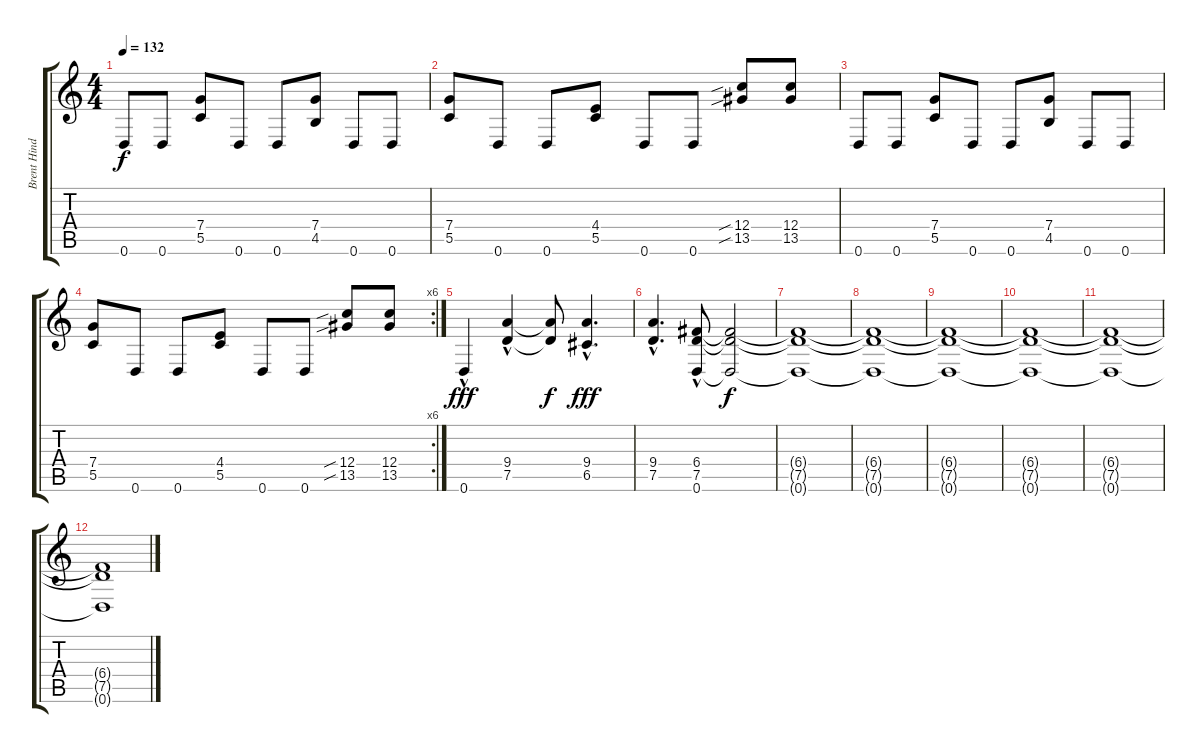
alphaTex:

\track ("Brent Hinds" "Brent Hind") {instrument acousticguitarsteel}
\staff {score tabs}
\tuning (D4 A3 F3 C3 G2 D2) {hide}
\ts (4 4)
\tempo 132
\clef g2
\ks c
0.6.8{dy f} 0.6.8 (7.4 5.5).8 0.6.8 0.6.8 (7.4 4.5).8 0.6.8 0.6.8 |
(7.4 5.5).8 0.6.8 0.6.8 (4.4 5.5).8 0.6.8 0.6.8 (12.4{sib} 13.5{sib}).8 (12.4 13.5).8 |
0.6.8 0.6.8 (7.4 5.5).8 0.6.8 0.6.8 (7.4 4.5).8 0.6.8 0.6.8 |
\rc 6
(7.4 5.5).8 0.6.8 0.6.8 (4.4 5.5).8 0.6.8 0.6.8 (12.4{sib} 13.5{sib}).8 (12.4 13.5).8 |
0.6{hac}.4{dy fff} (9.4{hac} 7.5{hac}).4 (9.4{t} 7.5{t}).8{dy f} (9.4{hac} 6.5{hac}).4{d dy fff} |
(9.4{hac} 7.5{hac}).4{d} (6.4{hac} 7.5{hac} 0.6{hac}).8 (6.4{t} 7.5{t} 0.6{t}).2{dy f} |
(6.4{t} 7.5{t} 0.6{t}).1 |
(6.4{t} 7.5{t} 0.6{t}).1{volume 11} |
(6.4{t} 7.5{t} 0.6{t}).1 |
(6.4{t} 7.5{t} 0.6{t}).1{volume 6} |
(6.4{t} 7.5{t} 0.6{t}).1{volume 4} |
(6.4{t} 7.5{t} 0.6{t}).1{volume 1}
